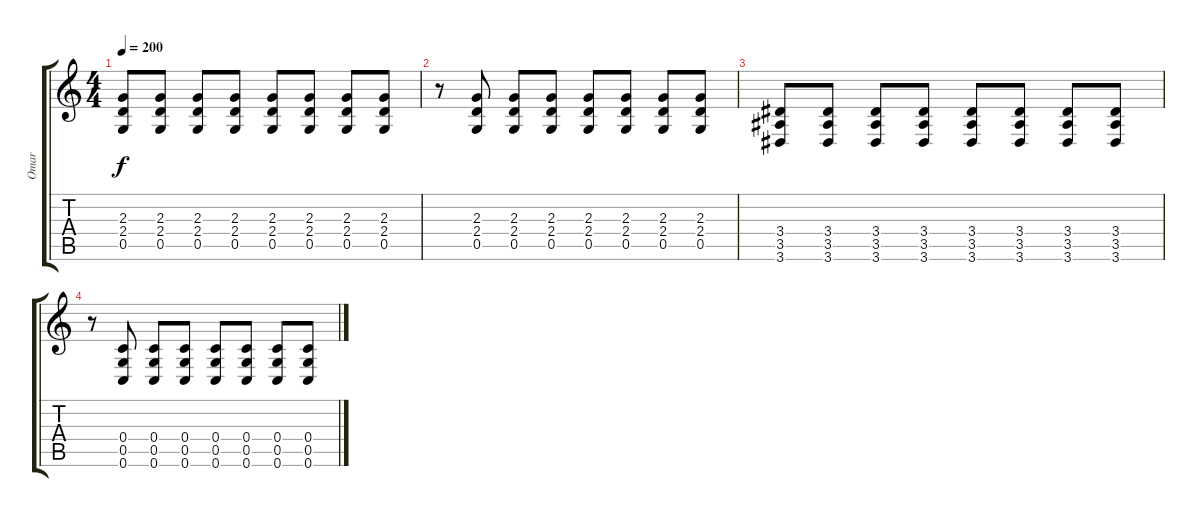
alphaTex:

\track ("Omar" "Omar") {instrument distortionguitar}
\staff {score tabs}
\tuning (D4 A3 F3 C3 G2 C2) {hide}
\ts (4 4)
\tempo 200
\clef g2
\ks c
(2.3 2.4 0.5).8{dy f instrument distortionguitar} (2.3 2.4 0.5).8 (2.3 2.4 0.5).8 (2.3 2.4 0.5).8 (2.3 2.4 0.5).8 (2.3 2.4 0.5).8 (2.3 2.4 0.5).8 (2.3 2.4 0.5).8 |
r.8 (2.3 2.4 0.5).8 (2.3 2.4 0.5).8 (2.3 2.4 0.5).8 (2.3 2.4 0.5).8 (2.3 2.4 0.5).8 (2.3 2.4 0.5).8 (2.3 2.4 0.5).8 |
(3.4 3.5 3.6).8 (3.4 3.5 3.6).8 (3.4 3.5 3.6).8 (3.4 3.5 3.6).8 (3.4 3.5 3.6).8 (3.4 3.5 3.6).8 (3.4 3.5 3.6).8 (3.4 3.5 3.6).8 |
r.8 (0.4 0.5 0.6).8 (0.4 0.5 0.6).8 (0.4 0.5 0.6).8 (0.4 0.5 0.6).8 (0.4 0.5 0.6).8 (0.4 0.5 0.6).8 (0.4 0.5 0.6).8
